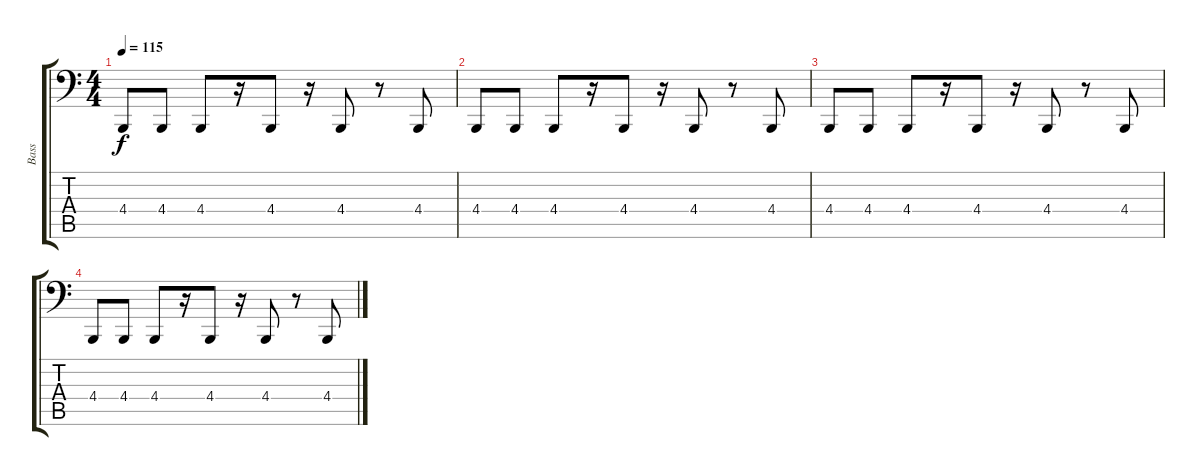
\track ("Bass" "Bass") {instrument lead8bassandlead}
\staff {score tabs}
\tuning (A2 E2 C2 G1 D1 A0) {hide}
\ts (4 4)
\tempo 115
\clef f4
\ks c
4.4.8{dy f} 4.4.8 4.4.8 r.16 4.4.8 r.16 4.4.8 r.8 4.4.8 |
4.4.8 4.4.8 4.4.8 r.16 4.4.8 r.16 4.4.8 r.8 4.4.8 |
4.4.8 4.4.8 4.4.8 r.16 4.4.8 r.16 4.4.8 r.8 4.4.8 |
4.4.8 4.4.8 4.4.8 r.16 4.4.8 r.16 4.4.8 r.8 4.4.8
